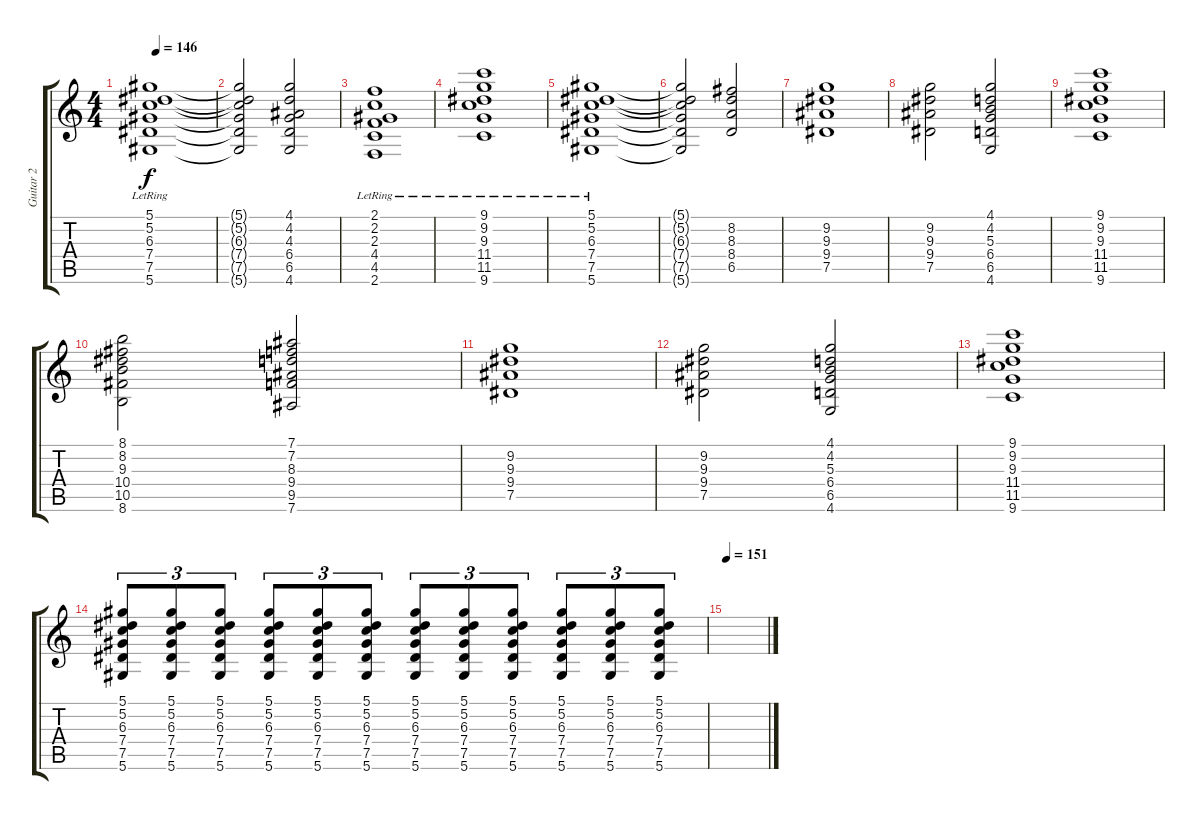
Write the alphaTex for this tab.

\track ("Guitar 2" "Guitar 2") {instrument overdrivenguitar}
\staff {score tabs}
\tuning (Eb4 Bb3 Gb3 Db3 Ab2 Eb2) {hide}
\ts (4 4)
\tempo 146
\clef g2
\ks c
(5.1{lr} 5.2{lr} 6.3{lr} 7.4{lr} 7.5{lr} 5.6{lr}).1{dy f} |
(5.1{t} 5.2{t} 6.3{t} 7.4{t} 7.5{t} 5.6{t}).2 (4.1 4.2 4.3 6.4 6.5 4.6).2 |
(2.1{lr} 2.2{lr} 2.3{lr} 4.4{lr} 4.5{lr} 2.6{lr}).1 |
(9.1{lr} 9.2{lr} 9.3{lr} 11.4{lr} 11.5{lr} 9.6{lr}).1 |
(5.1{lr} 5.2{lr} 6.3{lr} 7.4{lr} 7.5{lr} 5.6{lr}).1 |
(5.1{t} 5.2{t} 6.3{t} 7.4{t} 7.5{t} 5.6{t}).2 (8.2 8.3 8.4 6.5).2 |
(9.2 9.3 9.4 7.5).1 |
(9.2 9.3 9.4 7.5).2 (4.1 4.2 5.3 6.4 6.5 4.6).2 |
(9.1 9.2 9.3 11.4 11.5 9.6).1 |
(8.1 8.2 9.3 10.4 10.5 8.6).2 (7.1 7.2 8.3 9.4 9.5 7.6).2 |
(9.2 9.3 9.4 7.5).1 |
(9.2 9.3 9.4 7.5).2 (4.1 4.2 5.3 6.4 6.5 4.6).2 |
(9.1 9.2 9.3 11.4 11.5 9.6).1 |
(5.1 5.2 6.3 7.4 7.5 5.6).8{tu (3 2)} (5.1 5.2 6.3 7.4 7.5 5.6).8{tu (3 2)} (5.1 5.2 6.3 7.4 7.5 5.6).8{tu (3 2)} (5.1 5.2 6.3 7.4 7.5 5.6).8{tu (3 2)} (5.1 5.2 6.3 7.4 7.5 5.6).8{tu (3 2)} (5.1 5.2 6.3 7.4 7.5 5.6).8{tu (3 2)} (5.1 5.2 6.3 7.4 7.5 5.6).8{tu (3 2)} (5.1 5.2 6.3 7.4 7.5 5.6).8{tu (3 2)} (5.1 5.2 6.3 7.4 7.5 5.6).8{tu (3 2)} (5.1 5.2 6.3 7.4 7.5 5.6).8{tu (3 2)} (5.1 5.2 6.3 7.4 7.5 5.6).8{tu (3 2)} (5.1 5.2 6.3 7.4 7.5 5.6).8{tu (3 2)} |
\tempo 151
